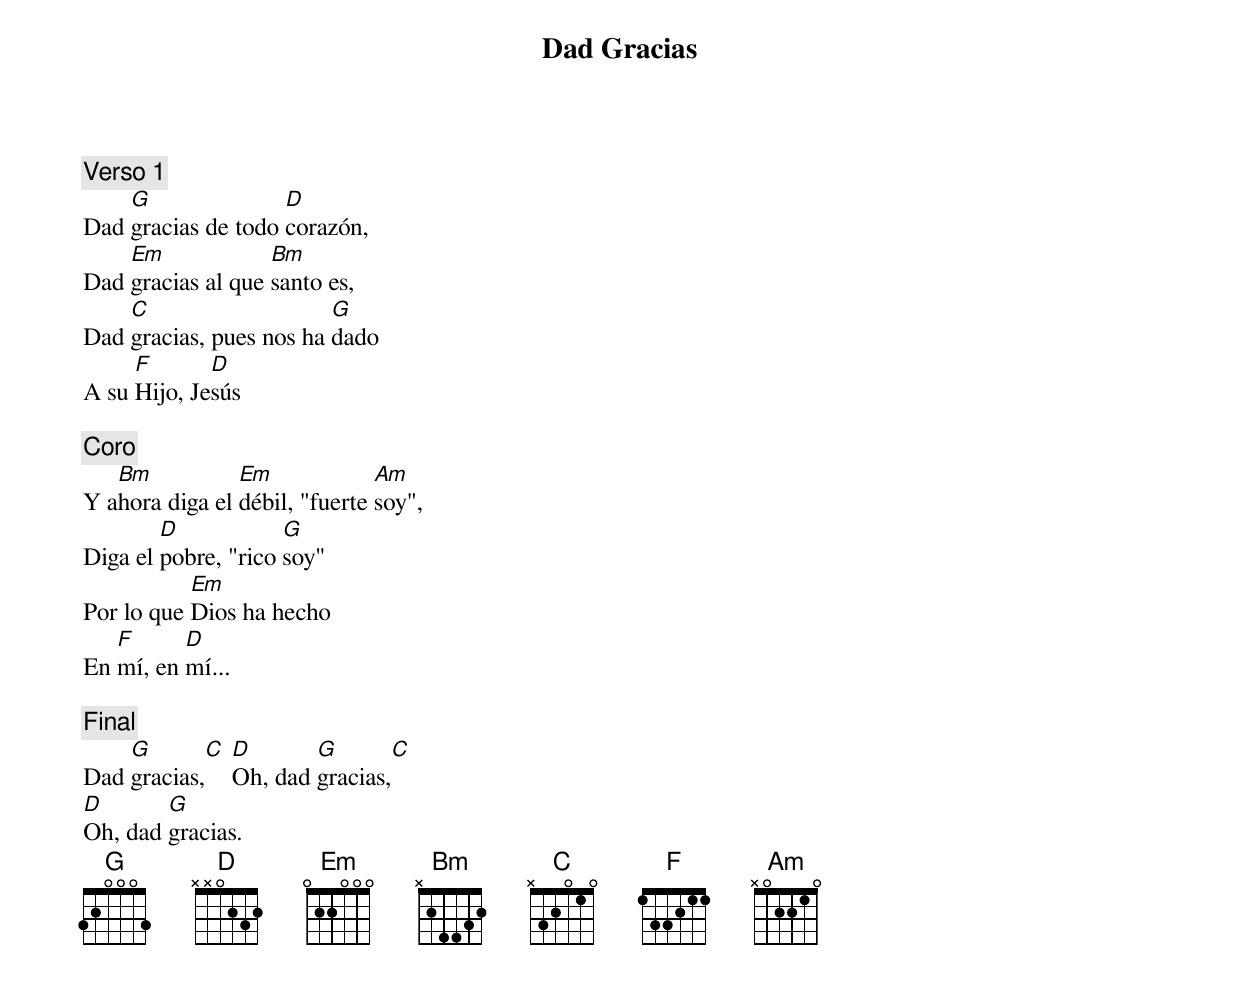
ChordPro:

{title: Dad Gracias}

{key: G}
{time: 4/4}

{comment: Verso 1}
Dad [G]gracias de todo [D]corazón,
Dad [Em]gracias al que [Bm]santo es,
Dad [C]gracias, pues nos ha [G]dado
A su [F]Hijo, Je[D]sús

{comment: Coro}
Y a[Bm]hora diga el [Em]débil, "fuerte [Am]soy",
Diga el [D]pobre, "rico [G]soy"
Por lo que [Em]Dios ha hecho
En [F]mí, en [D]mí...

{comment: Final}
Dad [G]gracias,[C] [D]Oh, dad [G]gracias,[C]
[D]Oh, dad [G]gracias.
